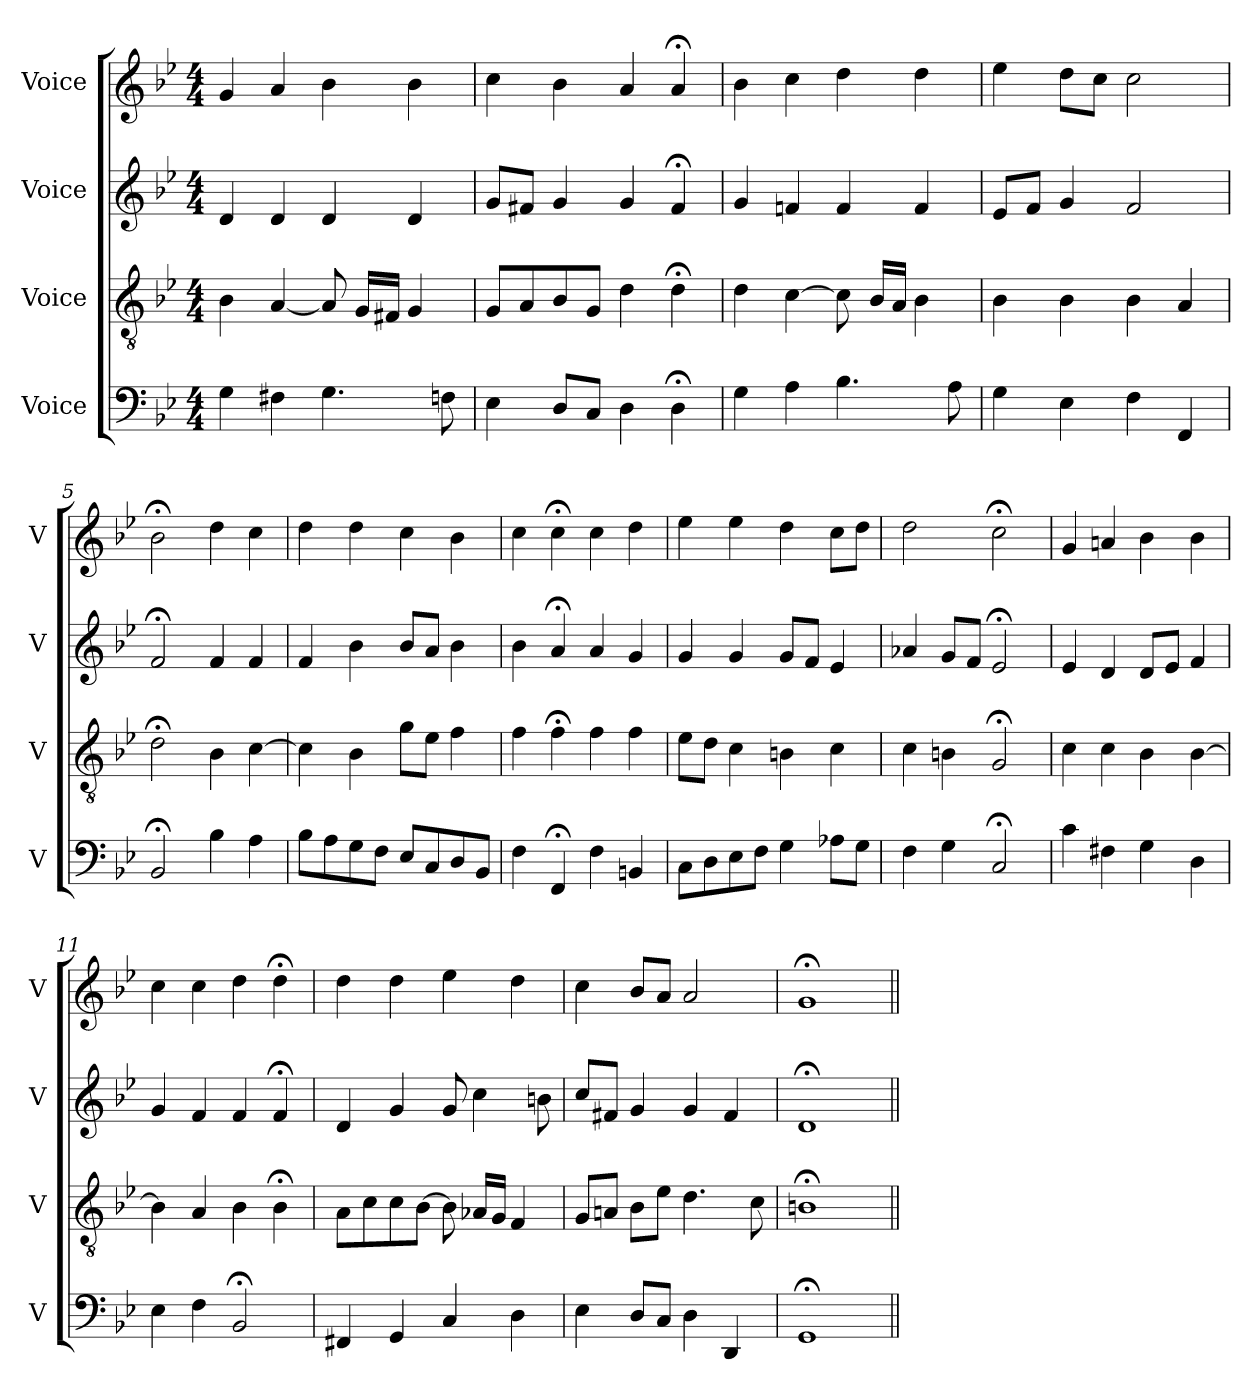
**kern	**kern	**kern	**kern
*part4	*part3	*part2	*part1
*staff4	*staff3	*staff2	*staff1
*I"Voice	*I"Voice	*I"Voice	*I"Voice
*I'V	*I'V	*I'V	*I'V
*clefF4	*clefGv2	*clefG2	*clefG2
*k[b-e-]	*k[b-e-]	*k[b-e-]	*k[b-e-]
*M4/4	*M4/4	*M4/4	*M4/4
*MM100	*MM100	*MM100	*MM100
=1	=1	=1	=1
4G\	4B-\	4d/	4g/
4F#X\	[4A/	4d/	4a/
4.G\	8A/]	4d/	4b-\
.	16G/LL	.	.
.	16F#X/JJ	.	.
.	4G/	4d/	4b-\
8Fn\	.	.	.
=2	=2	=2	=2
4E-\	8G/L	8g/L	4cc\
.	8A/	8f#X/J	.
8D/L	8B-/	4g/	4b-\
8C/J	8G/J	.	.
4D\	4d\	4g/	4a/
4D;\	4d;\	4f#;/	4a;/
=3	=3	=3	=3
4G\	4d\	4g/	4b-\
4A\	[4c\	4fn/	4cc\
4.B-\	8c\]	4f/	4dd\
.	16B-/LL	.	.
.	16A/JJ	.	.
.	4B-\	4f/	4dd\
8A\	.	.	.
=4	=4	=4	=4
4G\	4B-\	8e-/L	4ee-\
.	.	8f/J	.
4E-\	4B-\	4g/	8dd\L
.	.	.	8cc\J
4F\	4B-\	2f/	2cc\
4FF/	4A/	.	.
=5	=5	=5	=5
2BB-;/	2d;\	2f;/	2b-;\
4B-\	4B-\	4f/	4dd\
4A\	[4c\	4f/	4cc\
=6	=6	=6	=6
8B-\L	4c\]	4f/	4dd\
8A\	.	.	.
8G\	4B-\	4b-\	4dd\
8F\J	.	.	.
8E-/L	8g\L	8b-/L	4cc\
8C/	8e-\J	8a/J	.
8D/	4f\	4b-\	4b-\
8BB-/J	.	.	.
!!LO:LB:g=z
=7	=7	=7	=7
4F\	4f\	4b-\	4cc\
4FF;/	4f;\	4a;/	4cc;\
4F\	4f\	4a/	4cc\
4BBn/	4f\	4g/	4dd\
=8	=8	=8	=8
8C\L	8e-\L	4g/	4ee-\
8D\	8d\J	.	.
8E-\	4c\	4g/	4ee-\
8F\J	.	.	.
4G\	4Bn\	8g/L	4dd\
.	.	8f/J	.
8A-X\L	4c\	4e-/	8cc\L
8G\J	.	.	8dd\J
=9	=9	=9	=9
4F\	4c\	4a-X/	2dd\
4G\	4Bn\	8g/L	.
.	.	8f/J	.
2C;/	2G;/	2e-;/	2cc;\
=10	=10	=10	=10
4c\	4c\	4e-/	4g/
4F#X\	4c\	4d/	4an/
4G\	4B-\	8d/L	4b-\
.	.	8e-/J	.
4D\	[4B-\	4f/	4b-\
=11	=11	=11	=11
4E-\	4B-\]	4g/	4cc\
4F\	4A/	4f/	4cc\
2BB-;/	4B-\	4f/	4dd\
.	4B-;\	4f;/	4dd;\
=12	=12	=12	=12
4FF#X/	8A\L	4d/	4dd\
.	8c\	.	.
4GG/	8c\	4g/	4dd\
.	[8B-\J	.	.
4C/	8B-\]	8g/	4ee-\
.	16A-X/LL	4cc\	.
.	16G/JJ	.	.
4D\	4F/	.	4dd\
.	.	8bn\	.
!!LO:PB:g=z
=13	=13	=13	=13
4E-\	8G/L	8cc/L	4cc\
.	8An/J	8f#X/J	.
8D/L	8B-\L	4g/	8b-/L
8C/J	8e-\J	.	8a/J
4D\	4.d\	4g/	2a/
4DD/	.	4f#/	.
.	8c\	.	.
=14	=14	=14	=14
1GG;	1Bn;	1d;	1g;
=||	=||	=||	=||
*-	*-	*-	*-
